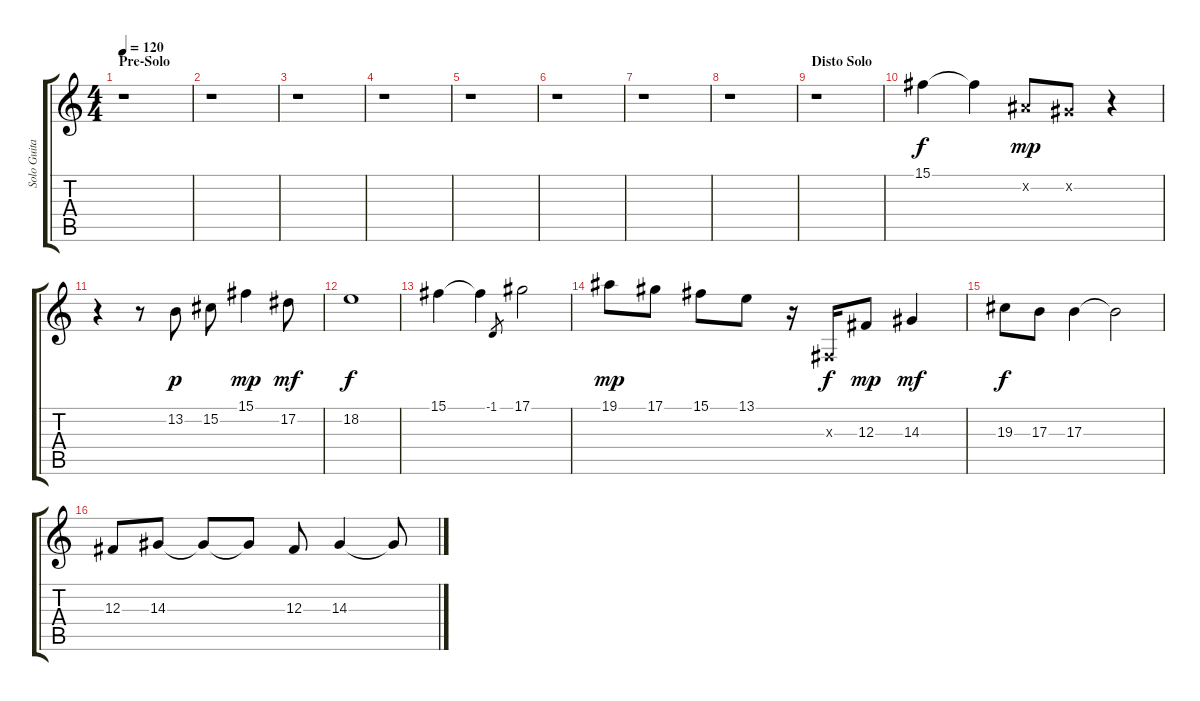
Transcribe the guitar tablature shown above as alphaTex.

\track ("Solo Guitar Delay" "Solo Guita") {instrument vibraphone}
\staff {score tabs}
\tuning (Eb4 Bb3 Gb3 Db3 Ab2 Eb2) {hide}
\ts (4 4)
\section ("" "Pre-Solo")
\tempo 120
\clef g2
\ks c
r.1{dy f} |
r.1 |
r.1 |
r.1 |
r.1 |
r.1 |
r.1 |
r.1 |
\section ("" "Disto Solo")
r.1 |
15.1.4 15.1{t}.4 12.2{x}.8{dy mp} 10.2{x}.8 r.4 |
r.4 r.8 13.2.8{dy p} 15.2.8 15.1.4{dy mp} 17.2.8{dy mf} |
18.2.1{dy f} |
15.1.4 15.1{t}.4 -1.1.8{gr} 17.1.2 |
19.1.8{dy mp} 17.1.8 15.1.8 13.1.8 r.16 0.3{x}.16{dy f} 12.3.8{dy mp} 14.3.4{dy mf} |
19.3.8{dy f} 17.3.8 17.3.4 17.3{t}.2 |
12.3.8 14.3.8 14.3{t}.8 14.3{t}.8 12.3.8 14.3.4 14.3{t}.8
